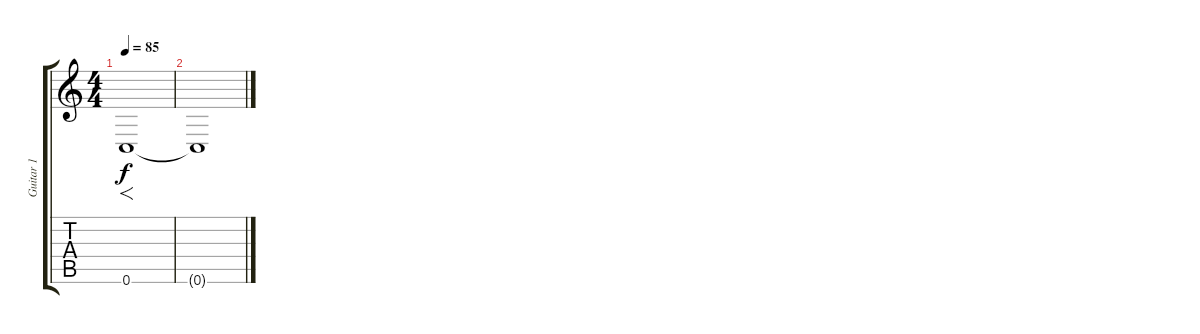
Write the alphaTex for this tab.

\track ("Guitar 1" "Guitar 1") {instrument distortionguitar}
\staff {score tabs}
\tuning (D4 A3 F3 C3 G2 C2) {hide}
\ts (4 4)
\tempo 85
\clef g2
\ks c
0.6.1{f dy f} |
0.6{t}.1
